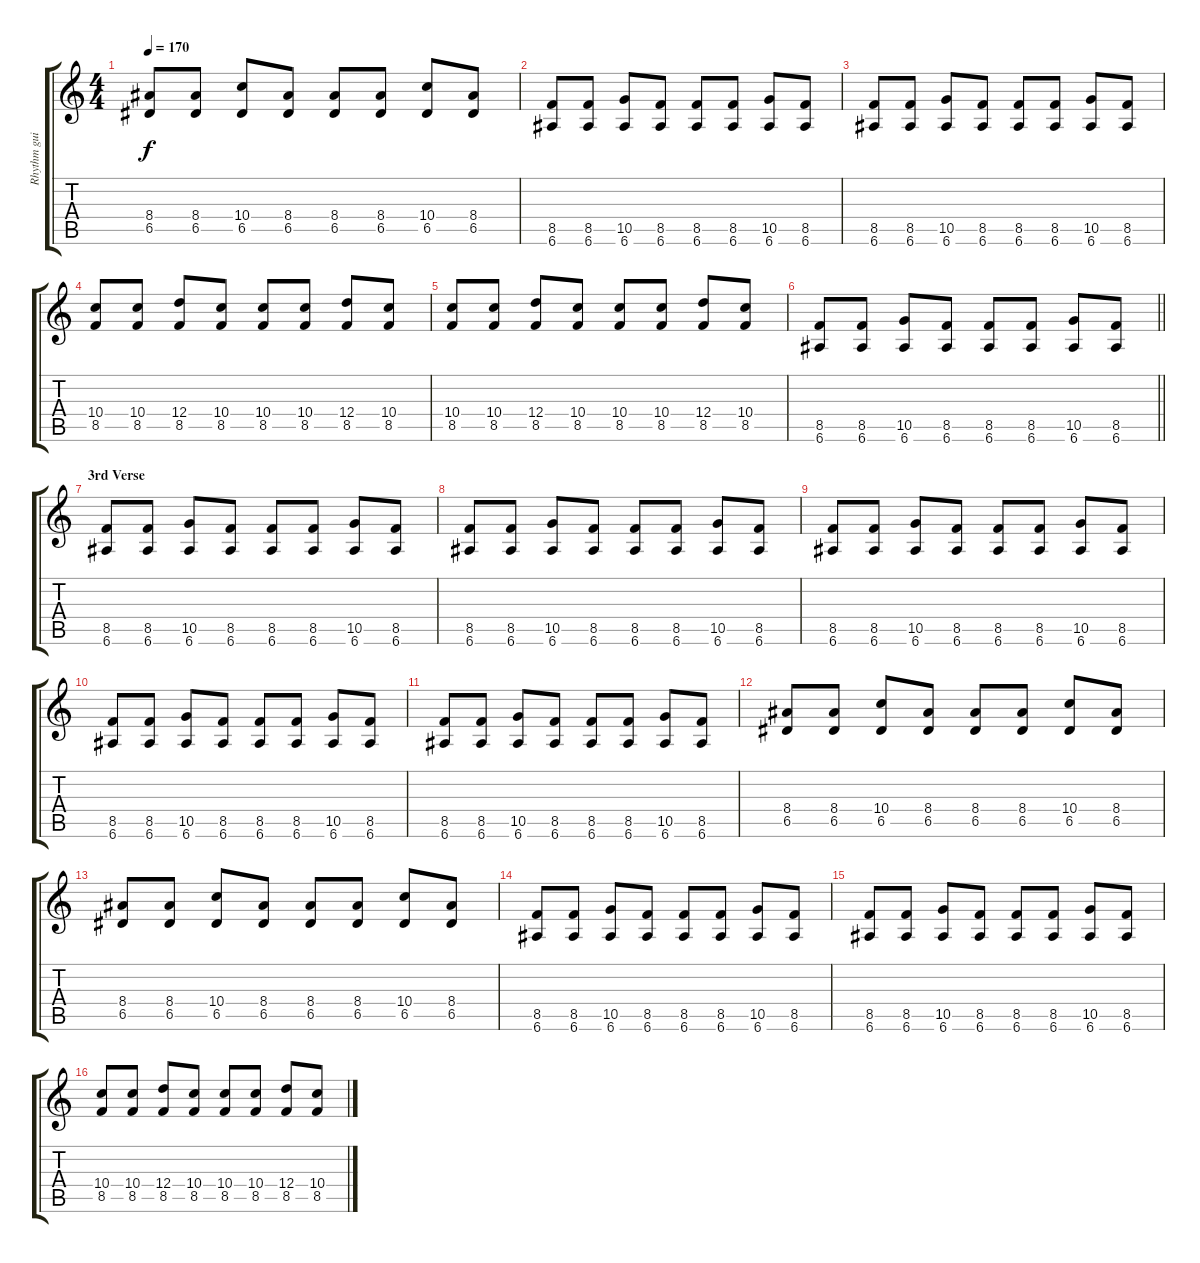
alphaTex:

\track ("Rhythm guitar" "Rhythm gui") {instrument electricguitarmuted}
\staff {score tabs}
\tuning (E4 B3 G3 D3 A2 E2) {hide}
\ts (4 4)
\tempo 170
\clef g2
\ks c
(8.4 6.5).8{dy f} (8.4 6.5).8 (10.4 6.5).8 (8.4 6.5).8 (8.4 6.5).8 (8.4 6.5).8 (10.4 6.5).8 (8.4 6.5).8 |
(8.5 6.6).8 (8.5 6.6).8 (10.5 6.6).8 (8.5 6.6).8 (8.5 6.6).8 (8.5 6.6).8 (10.5 6.6).8 (8.5 6.6).8 |
(8.5 6.6).8 (8.5 6.6).8 (10.5 6.6).8 (8.5 6.6).8 (8.5 6.6).8 (8.5 6.6).8 (10.5 6.6).8 (8.5 6.6).8 |
(10.4 8.5).8 (10.4 8.5).8 (12.4 8.5).8 (10.4 8.5).8 (10.4 8.5).8 (10.4 8.5).8 (12.4 8.5).8 (10.4 8.5).8 |
(10.4 8.5).8 (10.4 8.5).8 (12.4 8.5).8 (10.4 8.5).8 (10.4 8.5).8 (10.4 8.5).8 (12.4 8.5).8 (10.4 8.5).8 |
\barLineRight lightlight
(8.5 6.6).8 (8.5 6.6).8 (10.5 6.6).8 (8.5 6.6).8 (8.5 6.6).8 (8.5 6.6).8 (10.5 6.6).8 (8.5 6.6).8 |
\section ("" "3rd Verse")
(8.5 6.6).8 (8.5 6.6).8 (10.5 6.6).8 (8.5 6.6).8 (8.5 6.6).8 (8.5 6.6).8 (10.5 6.6).8 (8.5 6.6).8 |
(8.5 6.6).8 (8.5 6.6).8 (10.5 6.6).8 (8.5 6.6).8 (8.5 6.6).8 (8.5 6.6).8 (10.5 6.6).8 (8.5 6.6).8 |
(8.5 6.6).8 (8.5 6.6).8 (10.5 6.6).8 (8.5 6.6).8 (8.5 6.6).8 (8.5 6.6).8 (10.5 6.6).8 (8.5 6.6).8 |
(8.5 6.6).8 (8.5 6.6).8 (10.5 6.6).8 (8.5 6.6).8 (8.5 6.6).8 (8.5 6.6).8 (10.5 6.6).8 (8.5 6.6).8 |
(8.5 6.6).8 (8.5 6.6).8 (10.5 6.6).8 (8.5 6.6).8 (8.5 6.6).8 (8.5 6.6).8 (10.5 6.6).8 (8.5 6.6).8 |
(8.4 6.5).8 (8.4 6.5).8 (10.4 6.5).8 (8.4 6.5).8 (8.4 6.5).8 (8.4 6.5).8 (10.4 6.5).8 (8.4 6.5).8 |
(8.4 6.5).8 (8.4 6.5).8 (10.4 6.5).8 (8.4 6.5).8 (8.4 6.5).8 (8.4 6.5).8 (10.4 6.5).8 (8.4 6.5).8 |
(8.5 6.6).8 (8.5 6.6).8 (10.5 6.6).8 (8.5 6.6).8 (8.5 6.6).8 (8.5 6.6).8 (10.5 6.6).8 (8.5 6.6).8 |
(8.5 6.6).8 (8.5 6.6).8 (10.5 6.6).8 (8.5 6.6).8 (8.5 6.6).8 (8.5 6.6).8 (10.5 6.6).8 (8.5 6.6).8 |
(10.4 8.5).8 (10.4 8.5).8 (12.4 8.5).8 (10.4 8.5).8 (10.4 8.5).8 (10.4 8.5).8 (12.4 8.5).8 (10.4 8.5).8
